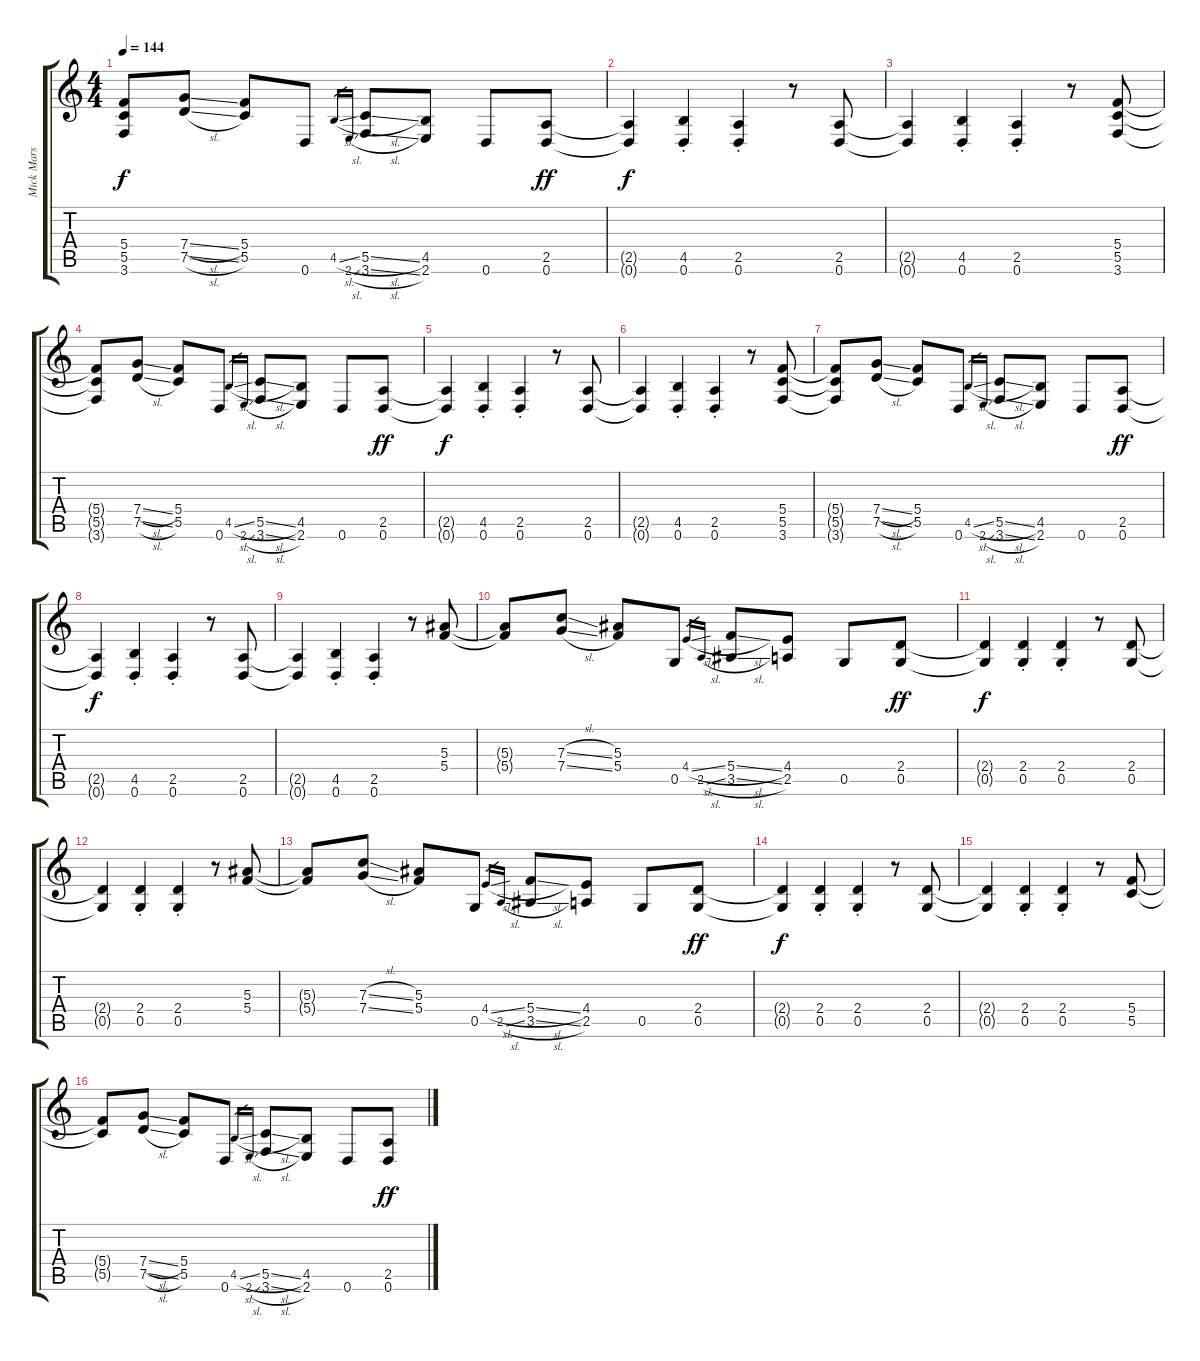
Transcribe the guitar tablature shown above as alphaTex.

\track ("Mick Mars" "Mick Mars") {instrument distortionguitar}
\staff {score tabs}
\tuning (D4 A3 F3 C3 G2 D2) {hide}
\ts (4 4)
\tempo 144
\clef g2
\ks c
(5.4{t} 5.5{t} 3.6{t}).8{dy f} (7.4{sl} 7.5{sl}).8 (5.4 5.5).8 0.6.8 4.5{sl}.16{gr} 2.6{sl}.16{gr} (5.5{sl} 3.6{sl}).8 (4.5 2.6).8 0.6.8 (2.5 0.6).8{dy ff} |
(2.5{t} 0.6{t}).4{dy f} (4.5{st} 0.6{st}).4 (2.5{st} 0.6{st}).4 r.8 (2.5 0.6).8 |
(2.5{t} 0.6{t}).4 (4.5{st} 0.6{st}).4 (2.5{st} 0.6{st}).4 r.8 (5.4 5.5 3.6).8 |
(5.4{t} 5.5{t} 3.6{t}).8 (7.4{sl} 7.5{sl}).8 (5.4 5.5).8 0.6.8 4.5{sl}.16{gr} 2.6{sl}.16{gr} (5.5{sl} 3.6{sl}).8 (4.5 2.6).8 0.6.8 (2.5 0.6).8{dy ff} |
(2.5{t} 0.6{t}).4{dy f} (4.5{st} 0.6{st}).4 (2.5{st} 0.6{st}).4 r.8 (2.5 0.6).8 |
(2.5{t} 0.6{t}).4 (4.5{st} 0.6{st}).4 (2.5{st} 0.6{st}).4 r.8 (5.4 5.5 3.6).8 |
(5.4{t} 5.5{t} 3.6{t}).8 (7.4{sl} 7.5{sl}).8 (5.4 5.5).8 0.6.8 4.5{sl}.16{gr} 2.6{sl}.16{gr} (5.5{sl} 3.6{sl}).8 (4.5 2.6).8 0.6.8 (2.5 0.6).8{dy ff} |
(2.5{t} 0.6{t}).4{dy f} (4.5{st} 0.6{st}).4 (2.5{st} 0.6{st}).4 r.8 (2.5 0.6).8 |
(2.5{t} 0.6{t}).4 (4.5{st} 0.6{st}).4 (2.5{st} 0.6{st}).4 r.8 (5.3 5.4).8 |
(5.3{t} 5.4{t}).8 (7.3{sl} 7.4{sl}).8 (5.3 5.4).8 0.5.8 4.4{sl}.16{gr} 2.5{sl}.16{gr} (5.4{sl} 3.5{sl}).8 (4.4 2.5).8 0.5.8 (2.4 0.5).8{dy ff} |
(2.4{t} 0.5{t}).4{dy f} (2.4{st} 0.5{st}).4 (2.4{st} 0.5{st}).4 r.8 (2.4 0.5).8 |
(2.4{t} 0.5{t}).4 (2.4{st} 0.5{st}).4 (2.4{st} 0.5{st}).4 r.8 (5.3 5.4).8 |
(5.3{t} 5.4{t}).8 (7.3{sl} 7.4{sl}).8 (5.3 5.4).8 0.5.8 4.4{sl}.16{gr} 2.5{sl}.16{gr} (5.4{sl} 3.5{sl}).8 (4.4 2.5).8 0.5.8 (2.4 0.5).8{dy ff} |
(2.4{t} 0.5{t}).4{dy f} (2.4{st} 0.5{st}).4 (2.4{st} 0.5{st}).4 r.8 (2.4 0.5).8 |
(2.4{t} 0.5{t}).4 (2.4{st} 0.5{st}).4 (2.4{st} 0.5{st}).4 r.8 (5.4 5.5).8 |
(5.4{t} 5.5{t}).8 (7.4{sl} 7.5{sl}).8 (5.4 5.5).8 0.6.8 4.5{sl}.16{gr} 2.6{sl}.16{gr} (5.5{sl} 3.6{sl}).8 (4.5 2.6).8 0.6.8 (2.5 0.6).8{dy ff}
